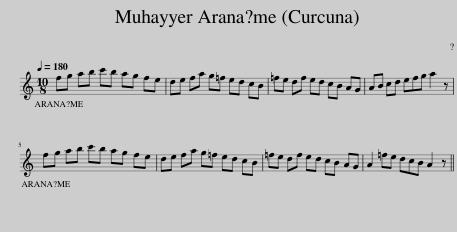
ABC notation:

X:1
L:1/8
Q:1/4=180
M:10/8
I:linebreak $
K:C
V:1 treble
V:1
 fg ab c'b ag fe | de fa g=f ed cB | =fe df ed cB AG | AB cd efg a2 z |$ fg ab c'b ag fe | %5
 de fa g=f ed cB | =fe df ed cB AG | A2 =fe dcB A2 z || %8
